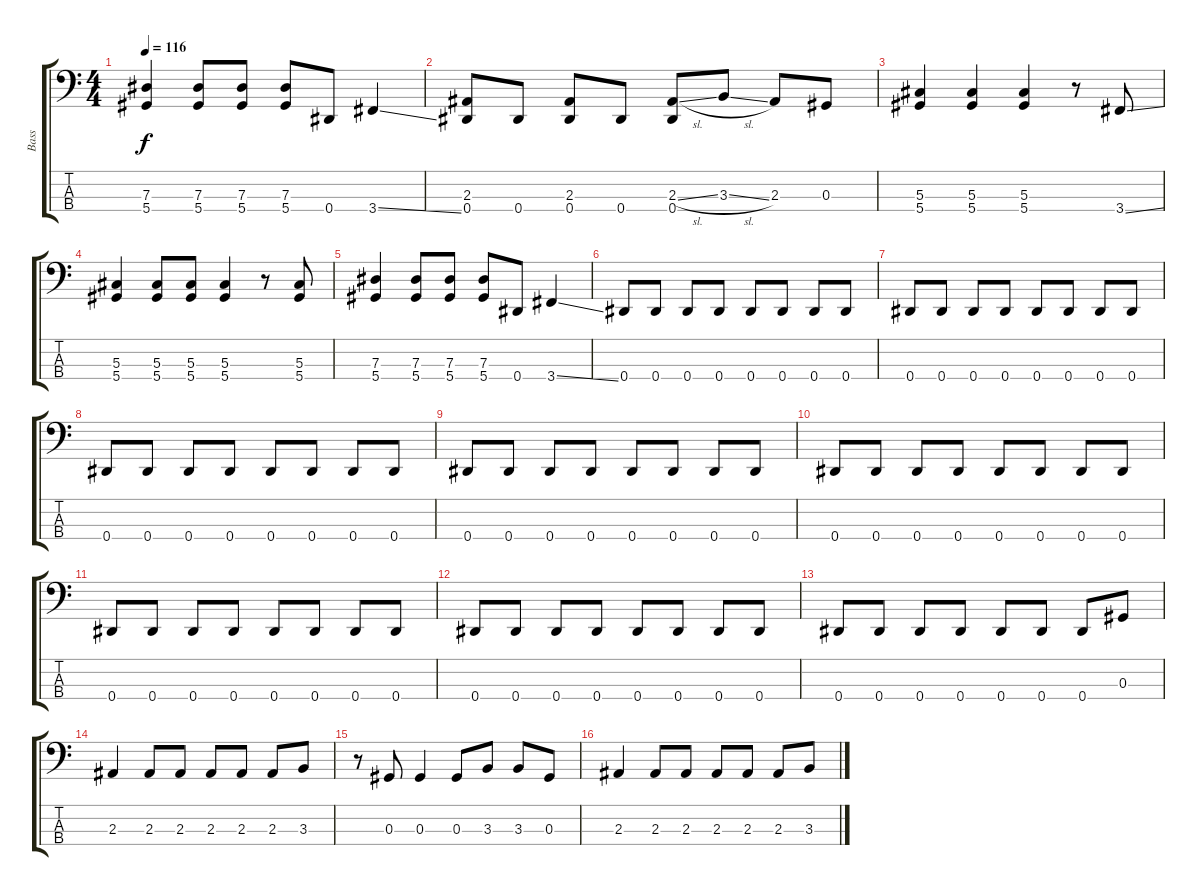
\track ("Bass" "Bass") {instrument electricbasspick}
\staff {score tabs}
\tuning (Gb2 Db2 Ab1 Eb1) {hide}
\ts (4 4)
\tempo 116
\clef f4
\ks c
(7.3 5.4).4{dy f} (7.3 5.4).8 (7.3 5.4).8 (7.3 5.4).8 0.4.8 3.4{ss}.4 |
(2.3 0.4).8 0.4.8 (2.3 0.4).8 0.4.8 (2.3{sl} 0.4).8 3.3{sl}.8 2.3.8 0.3.8 |
(5.3 5.4).4 (5.3 5.4).4 (5.3 5.4).4 r.8 3.4{ss}.8 |
(5.3 5.4).4 (5.3 5.4).8 (5.3 5.4).8 (5.3 5.4).4 r.8 (5.3 5.4).8 |
(7.3 5.4).4 (7.3 5.4).8 (7.3 5.4).8 (7.3 5.4).8 0.4.8 3.4{ss}.4 |
0.4.8 0.4.8 0.4.8 0.4.8 0.4.8 0.4.8 0.4.8 0.4.8 |
0.4.8 0.4.8 0.4.8 0.4.8 0.4.8 0.4.8 0.4.8 0.4.8 |
0.4.8 0.4.8 0.4.8 0.4.8 0.4.8 0.4.8 0.4.8 0.4.8 |
0.4.8 0.4.8 0.4.8 0.4.8 0.4.8 0.4.8 0.4.8 0.4.8 |
0.4.8 0.4.8 0.4.8 0.4.8 0.4.8 0.4.8 0.4.8 0.4.8 |
0.4.8 0.4.8 0.4.8 0.4.8 0.4.8 0.4.8 0.4.8 0.4.8 |
0.4.8 0.4.8 0.4.8 0.4.8 0.4.8 0.4.8 0.4.8 0.4.8 |
0.4.8 0.4.8 0.4.8 0.4.8 0.4.8 0.4.8 0.4.8 0.3.8 |
2.3.4 2.3.8 2.3.8 2.3.8 2.3.8 2.3.8 3.3.8 |
r.8 0.3.8 0.3.4 0.3.8 3.3.8 3.3.8 0.3.8 |
2.3.4 2.3.8 2.3.8 2.3.8 2.3.8 2.3.8 3.3.8
